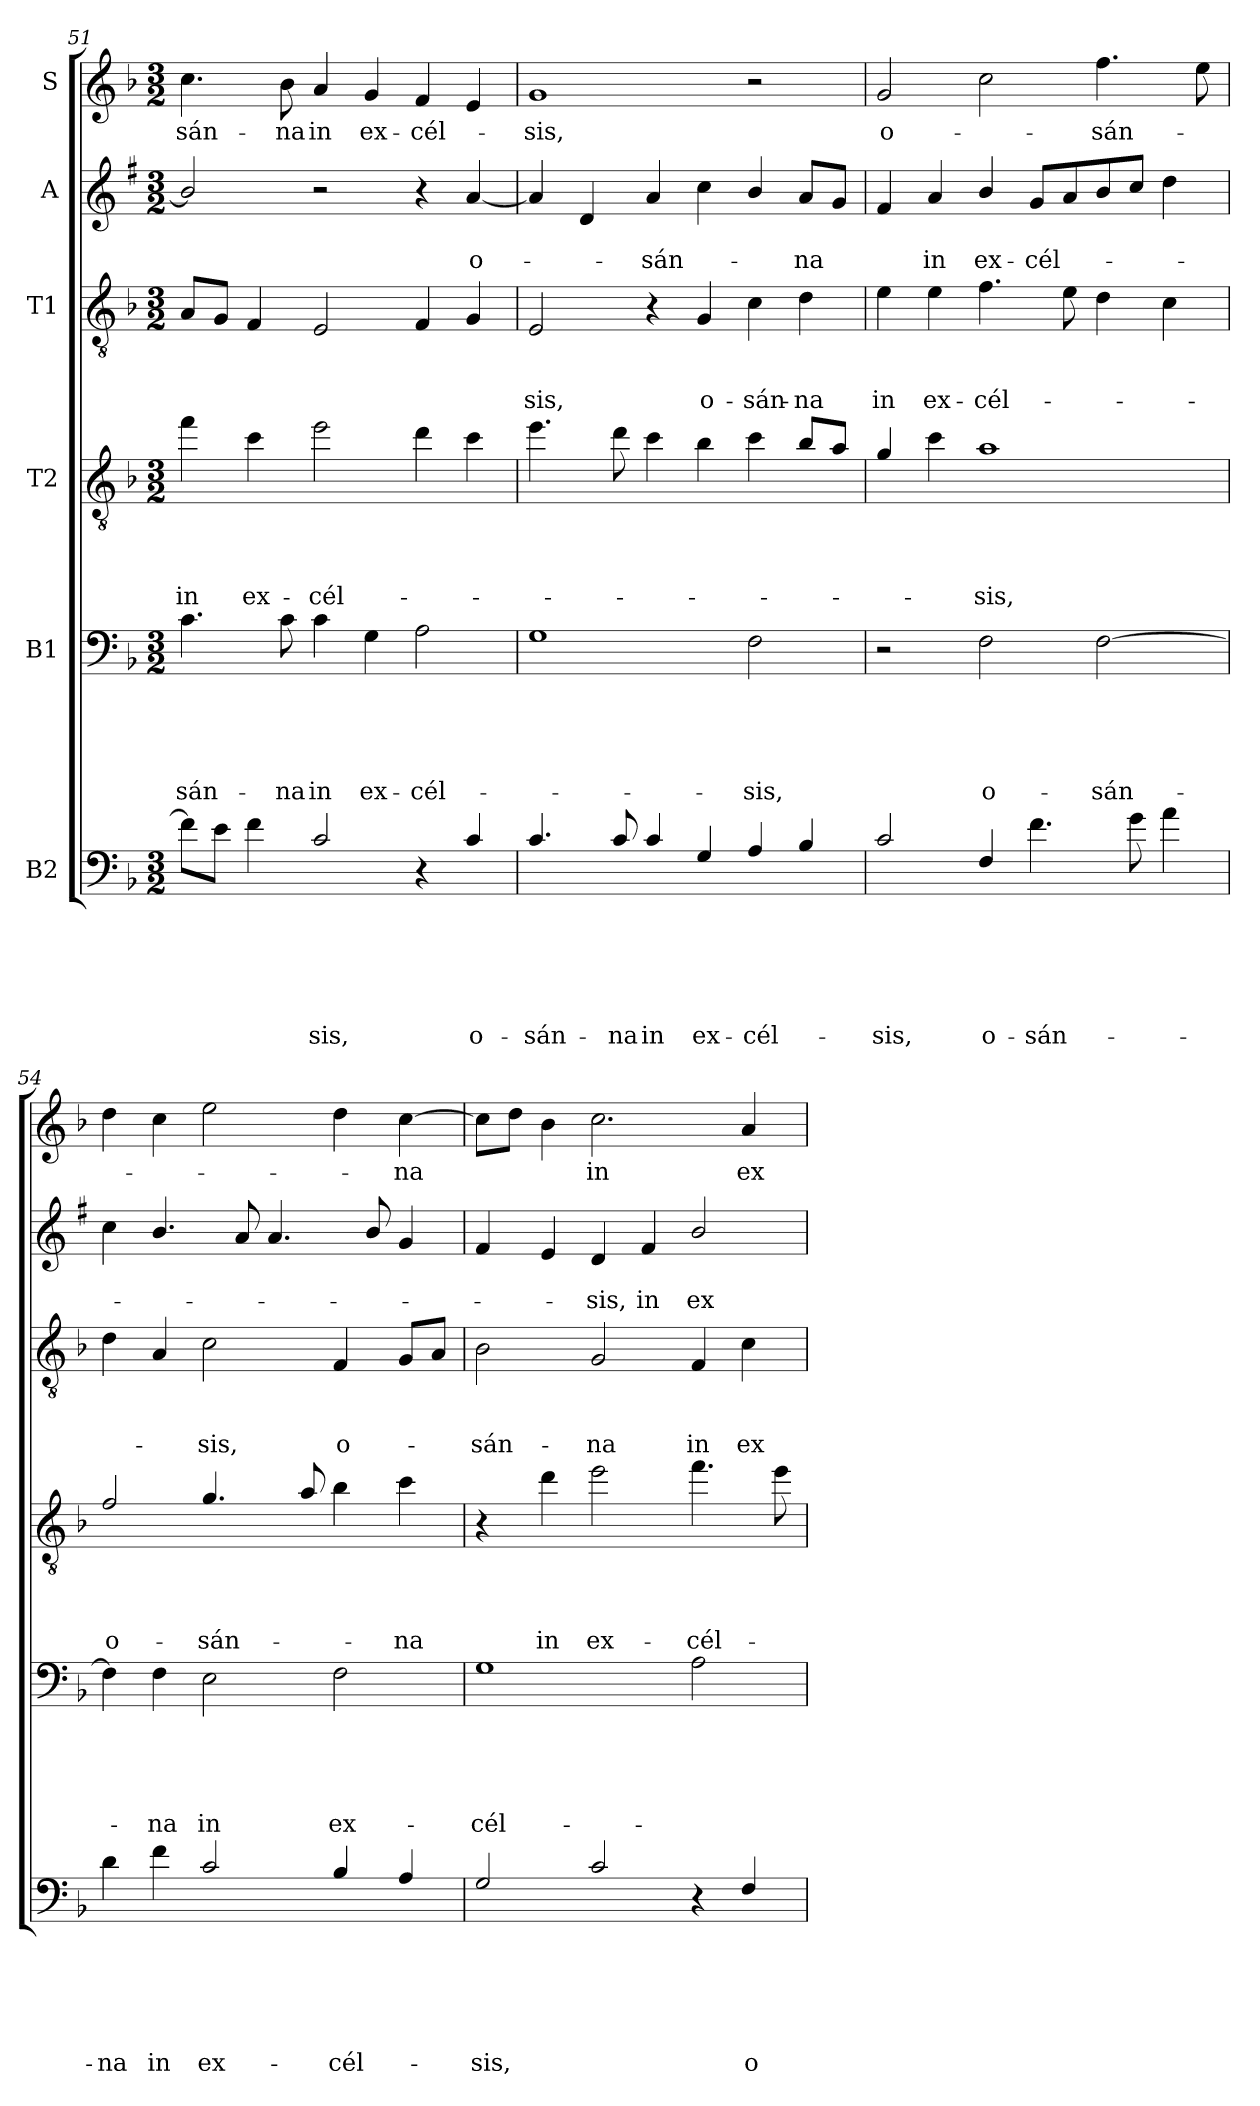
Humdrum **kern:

**kern	**text	**text	**text	**text	**text	**text	**kern	**text	**text	**text	**text	**text	**kern	**text	**text	**text	**text	**kern	**text	**text	**text	**kern	**text	**text	**kern	**text
*part6	*part6	*part6	*part6	*part6	*part6	*part6	*part5	*part5	*part5	*part5	*part5	*part5	*part4	*part4	*part4	*part4	*part4	*part3	*part3	*part3	*part3	*part2	*part2	*part2	*part1	*part1
*staff6	*staff6	*staff6	*staff6	*staff6	*staff6	*staff6	*staff5	*staff5	*staff5	*staff5	*staff5	*staff5	*staff4	*staff4	*staff4	*staff4	*staff4	*staff3	*staff3	*staff3	*staff3	*staff2	*staff2	*staff2	*staff1	*staff1
*I"B2	*	*	*	*	*	*	*I"B1	*	*	*	*	*	*I"T2	*	*	*	*	*I"T1	*	*	*	*I"A	*	*	*I"S	*
*clefF4	*	*	*	*	*	*	*clefF4	*	*	*	*	*	*clefGv2	*	*	*	*	*clefGv2	*	*	*	*clefG2	*	*	*clefG2	*
*ITrd7c12	*	*	*	*	*	*	*	*	*	*	*	*	*ITrd8c14	*	*	*	*	*	*	*	*	*ITrd1c2	*	*	*	*
*k[b-]	*	*	*	*	*	*	*k[b-]	*	*	*	*	*	*k[b-]	*	*	*	*	*k[b-]	*	*	*	*k[b-]	*	*	*k[b-]	*
*F:	*	*	*	*	*	*	*F:	*	*	*	*	*	*F:	*	*	*	*	*F:	*	*	*	*F:	*	*	*F:	*
*M3/2	*	*	*	*	*	*	*M3/2	*	*	*	*	*	*M3/2	*	*	*	*	*M3/2	*	*	*	*M3/2	*	*	*M3/2	*
=51	=51	=51	=51	=51	=51	=51	=51	=51	=51	=51	=51	=51	=51	=51	=51	=51	=51	=51	=51	=51	=51	=51	=51	=51	=51	=51
!	!	!	!	!	!	!	!	!	!	!	!	!LO:LY:b	!	!	!	!	!LO:LY:b	!	!	!	!	!	!	!	!	!LO:LY:b
8F\L]	.	.	.	.	.	.	4.c\	.	.	.	.	-sán-	4f\	.	.	.	in	8A/L	.	.	.	2a/]	.	.	4.cc\	-sán-
8E\J	.	.	.	.	.	.	.	.	.	.	.	.	.	.	.	.	.	8G/J	.	.	.	.	.	.	.	.
!	!	!	!	!	!	!	!	!	!	!	!	!	!	!	!	!	!LO:LY:b	!	!	!	!	!	!	!	!	!
4F\	.	.	.	.	.	.	.	.	.	.	.	.	4c\	.	.	.	ex-	4F/	.	.	.	.	.	.	.	.
!	!	!	!	!	!	!	!	!	!	!	!	!LO:LY:b	!	!	!	!	!	!	!	!	!	!	!	!	!	!LO:LY:b
.	.	.	.	.	.	.	8c\	.	.	.	.	-na	.	.	.	.	.	.	.	.	.	.	.	.	8b-\	-na
!	!	!	!	!	!	!LO:LY:b	!	!	!	!	!	!LO:LY:b	!	!	!	!	!LO:LY:b	!	!	!	!	!	!	!	!	!LO:LY:b
2C/	.	.	.	.	.	-sis,	4c\	.	.	.	.	in	2e\	.	.	.	-cél-	2E/	.	.	.	2r	.	.	4a/	in
!	!	!	!	!	!	!	!	!	!	!	!	!LO:LY:b	!	!	!	!	!	!	!	!	!	!	!	!	!	!LO:LY:b
.	.	.	.	.	.	.	4G\	.	.	.	.	ex-	.	.	.	.	.	.	.	.	.	.	.	.	4g/	ex-
!	!	!	!	!	!	!	!	!	!	!	!	!LO:LY:b	!	!	!	!	!	!	!	!	!	!	!	!	!	!LO:LY:b
4r	.	.	.	.	.	.	2A\	.	.	.	.	-cél-	4d\	.	.	.	.	4F/	.	.	.	4r	.	.	4f/	-cél-
!	!	!	!	!	!	!LO:LY:b	!	!	!	!	!	!	!	!	!	!	!	!	!	!	!	!	!	!LO:LY:b	!	!
4C/	.	.	.	.	.	o-	.	.	.	.	.	.	4c\	.	.	.	.	4G/	.	.	.	[4g/	.	o-	4e/	.
=52	=52	=52	=52	=52	=52	=52	=52	=52	=52	=52	=52	=52	=52	=52	=52	=52	=52	=52	=52	=52	=52	=52	=52	=52	=52	=52
!	!	!	!	!	!	!LO:LY:b	!	!	!	!	!	!	!	!	!	!	!	!	!	!	!LO:LY:b	!	!	!	!	!LO:LY:b
4.C/	.	.	.	.	.	-sán-	1G	.	.	.	.	.	4.e\	.	.	.	.	2E/	.	.	-sis,	4g/]	.	.	1g	-sis,
.	.	.	.	.	.	.	.	.	.	.	.	.	.	.	.	.	.	.	.	.	.	4c/	.	.	.	.
!	!	!	!	!	!	!LO:LY:b	!	!	!	!	!	!	!	!	!	!	!	!	!	!	!	!	!	!	!	!
8C/	.	.	.	.	.	-na	.	.	.	.	.	.	8d\	.	.	.	.	.	.	.	.	.	.	.	.	.
!	!	!	!	!	!	!LO:LY:b	!	!	!	!	!	!	!	!	!	!	!	!	!	!	!	!	!	!LO:LY:b	!	!
4C/	.	.	.	.	.	in	.	.	.	.	.	.	4c\	.	.	.	.	4r	.	.	.	4g/	.	-sán-	.	.
!	!	!	!	!	!	!LO:LY:b	!	!	!	!	!	!	!	!	!	!	!	!	!	!	!LO:LY:b	!	!	!	!	!
4GG/	.	.	.	.	.	ex-	.	.	.	.	.	.	4B-\	.	.	.	.	4G/	.	.	o-	4b-\	.	.	.	.
!	!	!	!	!	!	!LO:LY:b	!	!	!	!	!	!LO:LY:b	!	!	!	!	!	!	!	!	!LO:LY:b	!	!	!	!	!
4AA/	.	.	.	.	.	-cél-	2F\	.	.	.	.	-sis,	4c\	.	.	.	.	4c\	.	.	-sán-	4a/	.	.	2r	.
!	!	!	!	!	!	!	!	!	!	!	!	!	!	!	!	!	!	!	!	!	!LO:LY:b	!	!	!LO:LY:b	!	!
4BB-/	.	.	.	.	.	.	.	.	.	.	.	.	8B-/L	.	.	.	.	4d\	.	.	-na	8g/L	.	-na	.	.
.	.	.	.	.	.	.	.	.	.	.	.	.	8A/J	.	.	.	.	.	.	.	.	8f/J	.	.	.	.
!!LO:PB:g=z
=53	=53	=53	=53	=53	=53	=53	=53	=53	=53	=53	=53	=53	=53	=53	=53	=53	=53	=53	=53	=53	=53	=53	=53	=53	=53	=53
!	!	!	!	!	!	!LO:LY:b	!	!	!	!	!	!	!	!	!	!	!	!	!	!	!LO:LY:b	!	!	!	!	!LO:LY:b
2C/	.	.	.	.	.	-sis,	2r	.	.	.	.	.	4G/	.	.	.	.	4e\	.	.	in	4e/	.	.	2g/	o-
!	!	!	!	!	!	!	!	!	!	!	!	!	!	!	!	!	!	!	!	!	!LO:LY:b	!	!	!LO:LY:b	!	!
.	.	.	.	.	.	.	.	.	.	.	.	.	4c\	.	.	.	.	4e\	.	.	ex-	4g/	.	in	.	.
!	!	!	!	!	!	!LO:LY:b	!	!	!	!	!	!LO:LY:b	!	!	!	!	!LO:LY:b	!	!	!	!LO:LY:b	!	!	!LO:LY:b	!	!
4FF/	.	.	.	.	.	o-	2F\	.	.	.	.	o-	1A	.	.	.	-sis,	4.f\	.	.	-cél-	4a/	.	ex-	2cc\	.
!	!	!	!	!	!	!LO:LY:b	!	!	!	!	!	!	!	!	!	!	!	!	!	!	!	!	!	!LO:LY:b	!	!
4.F\	.	.	.	.	.	-sán-	.	.	.	.	.	.	.	.	.	.	.	.	.	.	.	8f/L	.	-cél-	.	.
.	.	.	.	.	.	.	.	.	.	.	.	.	.	.	.	.	.	8e\	.	.	.	8g/	.	.	.	.
!	!	!	!	!	!	!	!	!	!	!	!	!LO:LY:b	!	!	!	!	!	!	!	!	!	!	!	!	!	!LO:LY:b
.	.	.	.	.	.	.	[2F\	.	.	.	.	-sán-	.	.	.	.	.	4d\	.	.	.	8a/	.	.	4.ff\	-sán-
8G\	.	.	.	.	.	.	.	.	.	.	.	.	.	.	.	.	.	.	.	.	.	8b-/J	.	.	.	.
4A\	.	.	.	.	.	.	.	.	.	.	.	.	.	.	.	.	.	4c\	.	.	.	4cc\	.	.	.	.
.	.	.	.	.	.	.	.	.	.	.	.	.	.	.	.	.	.	.	.	.	.	.	.	.	8ee\	.
=54	=54	=54	=54	=54	=54	=54	=54	=54	=54	=54	=54	=54	=54	=54	=54	=54	=54	=54	=54	=54	=54	=54	=54	=54	=54	=54
!	!	!	!	!	!	!LO:LY:b	!	!	!	!	!	!	!	!	!	!	!LO:LY:b	!	!	!	!	!	!	!	!	!
4D\	.	.	.	.	.	-na	4F\]	.	.	.	.	.	2F/	.	.	.	o-	4d\	.	.	.	4b-\	.	.	4dd\	.
!	!	!	!	!	!	!LO:LY:b	!	!	!	!	!	!LO:LY:b	!	!	!	!	!	!	!	!	!	!	!	!	!	!
4F\	.	.	.	.	.	in	4F\	.	.	.	.	-na	.	.	.	.	.	4A/	.	.	.	4.a/	.	.	4cc\	.
!	!	!	!	!	!	!LO:LY:b	!	!	!	!	!	!LO:LY:b	!	!	!	!	!LO:LY:b	!	!	!	!LO:LY:b	!	!	!	!	!
2C/	.	.	.	.	.	ex-	2E\	.	.	.	.	in	4.G/	.	.	.	-sán-	2c\	.	.	-sis,	.	.	.	2ee\	.
.	.	.	.	.	.	.	.	.	.	.	.	.	.	.	.	.	.	.	.	.	.	8g/	.	.	.	.
.	.	.	.	.	.	.	.	.	.	.	.	.	.	.	.	.	.	.	.	.	.	4.g/	.	.	.	.
.	.	.	.	.	.	.	.	.	.	.	.	.	8A/	.	.	.	.	.	.	.	.	.	.	.	.	.
!	!	!	!	!	!	!LO:LY:b	!	!	!	!	!	!LO:LY:b	!	!	!	!	!	!	!	!	!LO:LY:b	!	!	!	!	!
4BB-/	.	.	.	.	.	-cél-	2F\	.	.	.	.	ex-	4B-\	.	.	.	.	4F/	.	.	o-	.	.	.	4dd\	.
.	.	.	.	.	.	.	.	.	.	.	.	.	.	.	.	.	.	.	.	.	.	8a/	.	.	.	.
!	!	!	!	!	!	!	!	!	!	!	!	!	!	!	!	!	!LO:LY:b	!	!	!	!	!	!	!	!	!LO:LY:b
4AA/	.	.	.	.	.	.	.	.	.	.	.	.	4c\	.	.	.	-na	8G/L	.	.	.	4f/	.	.	[4cc\	-na
.	.	.	.	.	.	.	.	.	.	.	.	.	.	.	.	.	.	8A/J	.	.	.	.	.	.	.	.
=55	=55	=55	=55	=55	=55	=55	=55	=55	=55	=55	=55	=55	=55	=55	=55	=55	=55	=55	=55	=55	=55	=55	=55	=55	=55	=55
!	!	!	!	!	!	!LO:LY:b	!	!	!	!	!	!LO:LY:b	!	!	!	!	!	!	!	!	!LO:LY:b	!	!	!	!	!
2GG/	.	.	.	.	.	-sis,	1G	.	.	.	.	-cél-	4r	.	.	.	.	2B-\	.	.	-sán-	4e/	.	.	8cc\L]	.
.	.	.	.	.	.	.	.	.	.	.	.	.	.	.	.	.	.	.	.	.	.	.	.	.	8dd\J	.
!	!	!	!	!	!	!	!	!	!	!	!	!	!	!	!	!	!LO:LY:b	!	!	!	!	!	!	!	!	!
.	.	.	.	.	.	.	.	.	.	.	.	.	4d\	.	.	.	in	.	.	.	.	4d/	.	.	4b-\	.
!	!	!	!	!	!	!	!	!	!	!	!	!	!	!	!	!	!LO:LY:b	!	!	!	!LO:LY:b	!	!	!LO:LY:b	!	!LO:LY:b
2C/	.	.	.	.	.	.	.	.	.	.	.	.	2e\	.	.	.	ex-	2G/	.	.	-na	4c/	.	-sis,	2.cc\	in
!	!	!	!	!	!	!	!	!	!	!	!	!	!	!	!	!	!	!	!	!	!	!	!	!LO:LY:b	!	!
.	.	.	.	.	.	.	.	.	.	.	.	.	.	.	.	.	.	.	.	.	.	4e/	.	in	.	.
!	!	!	!	!	!	!	!	!	!	!	!	!	!	!	!	!	!LO:LY:b	!	!	!	!LO:LY:b	!	!	!LO:LY:b	!	!
4r	.	.	.	.	.	.	2A\	.	.	.	.	.	4.f\	.	.	.	-cél-	4F/	.	.	in	2a/	.	ex-	.	.
!	!	!	!	!	!	!LO:LY:b	!	!	!	!	!	!	!	!	!	!	!	!	!	!	!LO:LY:b	!	!	!	!	!LO:LY:b
4FF/	.	.	.	.	.	o-	.	.	.	.	.	.	.	.	.	.	.	4c\	.	.	ex-	.	.	.	4a/	ex-
.	.	.	.	.	.	.	.	.	.	.	.	.	8e\	.	.	.	.	.	.	.	.	.	.	.	.	.
=	=	=	=	=	=	=	=	=	=	=	=	=	=	=	=	=	=	=	=	=	=	=	=	=	=	=
*-	*-	*-	*-	*-	*-	*-	*-	*-	*-	*-	*-	*-	*-	*-	*-	*-	*-	*-	*-	*-	*-	*-	*-	*-	*-	*-
